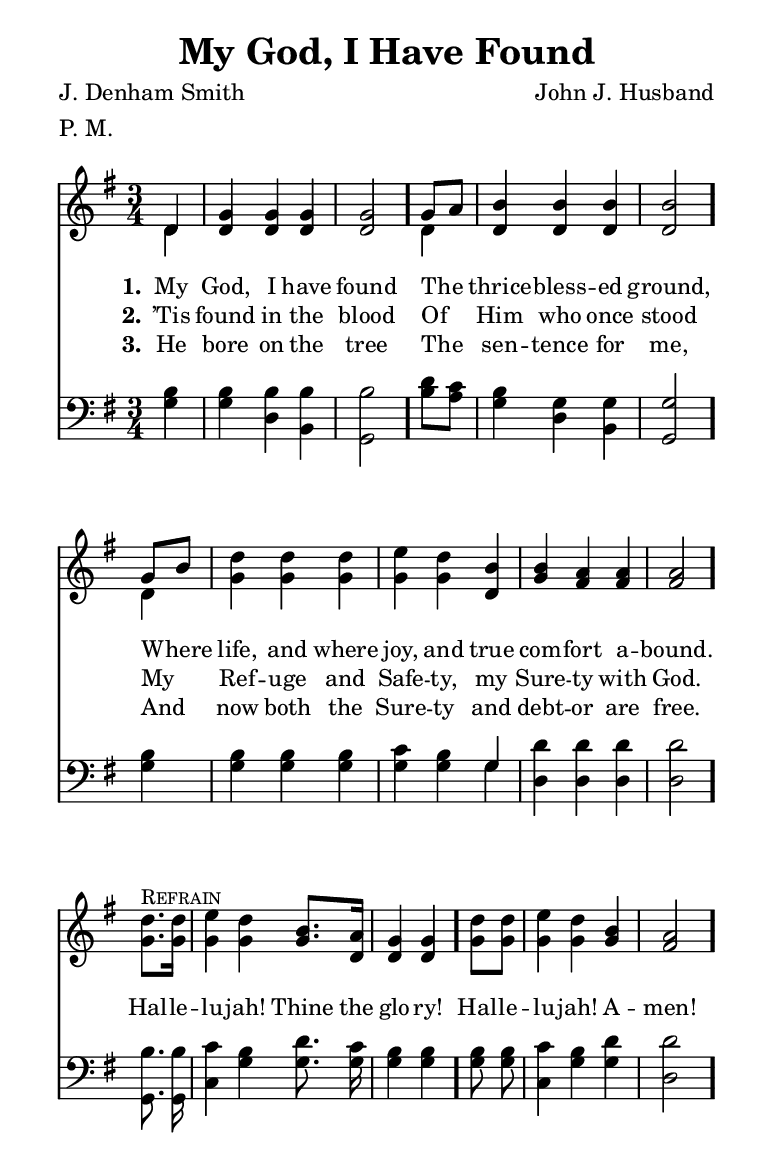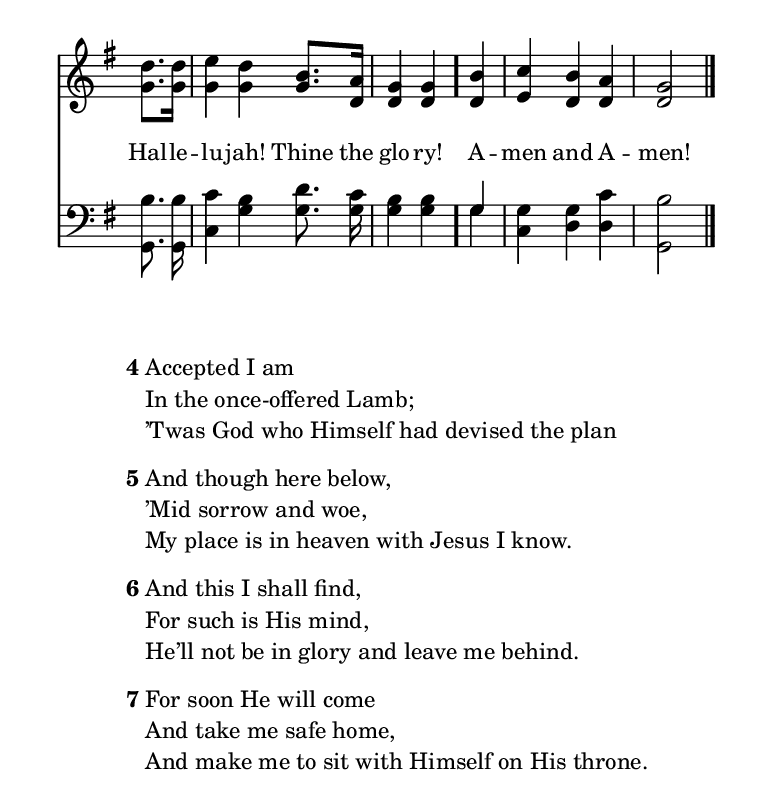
\include "common/global.ily"
\paper {
  \include "common/paper.ily"
  ragged-last-bottom = ##t
}

\header{
  hymnnumber = "242"
  title = "My God, I Have Found"
  tunename = ""
  meter = "P. M."
  poet = "J. Denham Smith"
  composer = "John J. Husband"
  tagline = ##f
}

global = {
  \include "common/overrides.ily"
  \override Staff.TimeSignature.style = #'numbered
  \time 3/4
  \override Score.MetronomeMark.transparent = ##t % hide all fermata changes too
  \tempo 4=100
  \key g \major
  \partial 4
  \autoBeamOff
}

notesSoprano = {
\global
\relative c' {

  d4 | g g g | g2
  g8[ a] | b4 b b | b2
  g8[ b] | d4 d d | e d b | b a a | a2

  << s^\markup { \small \caps "Refrain" }
  { d8. d16 | e4 d b8. a16 | g4 g } >>
  d'8 d | e4 d b | a2
  d8. d16 | e4 d b8. a16 | g4 g
  b4 | c b a | g2

  \bar "|."

}
}

notesAlto = {
\global
\relative e' {

  d4 | d d d | d2
  d4 | d d d | d2
  d4 | g g g | g g d | g fis fis | fis2

  g8. g16 | g4 g g8. d16 | d4 d
  g8 g | g4 g g | fis2
  g8. g16 | g4 g g8. d16 | d4 d
  d4 | e d d | d2

}
}

notesTenor = {
\global
\relative a {

  b4 | b b b | b2
  d8[ c] | b4 g g | g2
  b4 | b b b | c b g | d' d d | d2

  b8. b16 | c4 b d8. c16 | b4 b
  b8 b | c4 b d | d2
  b8. b16 | c4 b d8. c16 | b4 b
  g4 | g g c4 | b2

}
}

notesBass = {
\global
\relative f {

  g4 | g d b | g2
  b'8[ a] | g4 d b | g2
  g'4 | g g g | g g g | d d d | d2

  g,8. g16 | c4 g' g8. g16 | g4 g
  g8 g | c,4 g' g | d2
  g,8. g16 | c4 g' g8. g16 | g4 g
  g4 | c, d d | g,2

}
}

Refrain = \lyricmode {

Hal -- le -- lu -- jah! Thine the glo -- ry! \bar "."
Hal -- le -- lu -- jah! A -- men! \bar "."
Hal -- le -- lu -- jah! Thine the glo -- ry! \bar "."
A -- men and A -- men! \bar "."

}

wordsA = \lyricmode {
\set stanza = "1."

My God, I have found \bar "."
The thrice -- bless -- ed ground, \bar "."
Where life, and where joy, and true com -- fort a -- bound. \bar "."

}

wordsB = \lyricmode {
\set stanza = "2."

’Tis found in the blood
Of Him who once stood
My Ref -- uge and Safe -- ty, my Sure -- ty with God.

\Refrain

}

wordsC = \lyricmode {
\set stanza = "3."

He bore on the tree
The sen -- tence for me,
And now both the Sure -- ty and debt -- or are free.

}

wordsD = \markuplist {

\line { Accepted I am }
\line { In the once-offered Lamb; }
\line { ’Twas God who Himself had devised the plan }

}

wordsE = \markuplist {

\line { And though here below, }
\line { ’Mid sorrow and woe, }
\line { My place is in heaven with Jesus I know. }

}

wordsF = \markuplist {

\line { And this I shall find, }
\line { For such is His mind, }
\line { He’ll not be in glory and leave me behind. }

}

wordsG = \markuplist {

\line { For soon He will come }
\line { And take me safe home, }
\line { And make me to sit with Himself on His throne. }

}

\score {
  \context ChoirStaff <<
    \context Staff = upper <<
      \set ChoirStaff.systemStartDelimiter = #'SystemStartBar
      \partcombine #'(2 . 9) \notesSoprano \notesAlto
      \context NullVoice = sopranos { \voiceOne << \notesSoprano >> }
      \context NullVoice = altos { \voiceTwo << \notesAlto >> }
      \context Lyrics = one   \lyricsto sopranos \wordsA
      \context Lyrics = two   \lyricsto sopranos \wordsB
      \context Lyrics = three \lyricsto sopranos \wordsC
    >>
    \context Staff = men <<
      \clef bass
      \partcombine #'(2 . 9) \notesTenor \notesBass
      \context NullVoice = tenors { \voiceOne << \notesTenor >> }
      \context NullVoice = basses { \voiceTwo << \notesBass >> }
    >>
  >>
  \layout {
    \include "common/layout.ily"
  }
  \midi{
    \include "common/midi.ily"
  }
}

\noPageBreak

\markup { \fill-line { \column {
  \line{ \bold 4 \column { \wordsD } } \combine \null \vspace #0.4
  \line{ \bold 5 \column { \wordsE } } \combine \null \vspace #0.4
  \line{ \bold 6 \column { \wordsF } } \combine \null \vspace #0.4
  \line{ \bold 7 \column { \wordsG } } \combine \null \vspace #0.4
} } }

\version "2.19.49"  % necessary for upgrading to future LilyPond versions.

% vi:set et ts=2 sw=2 ai nocindent syntax=lilypond:
